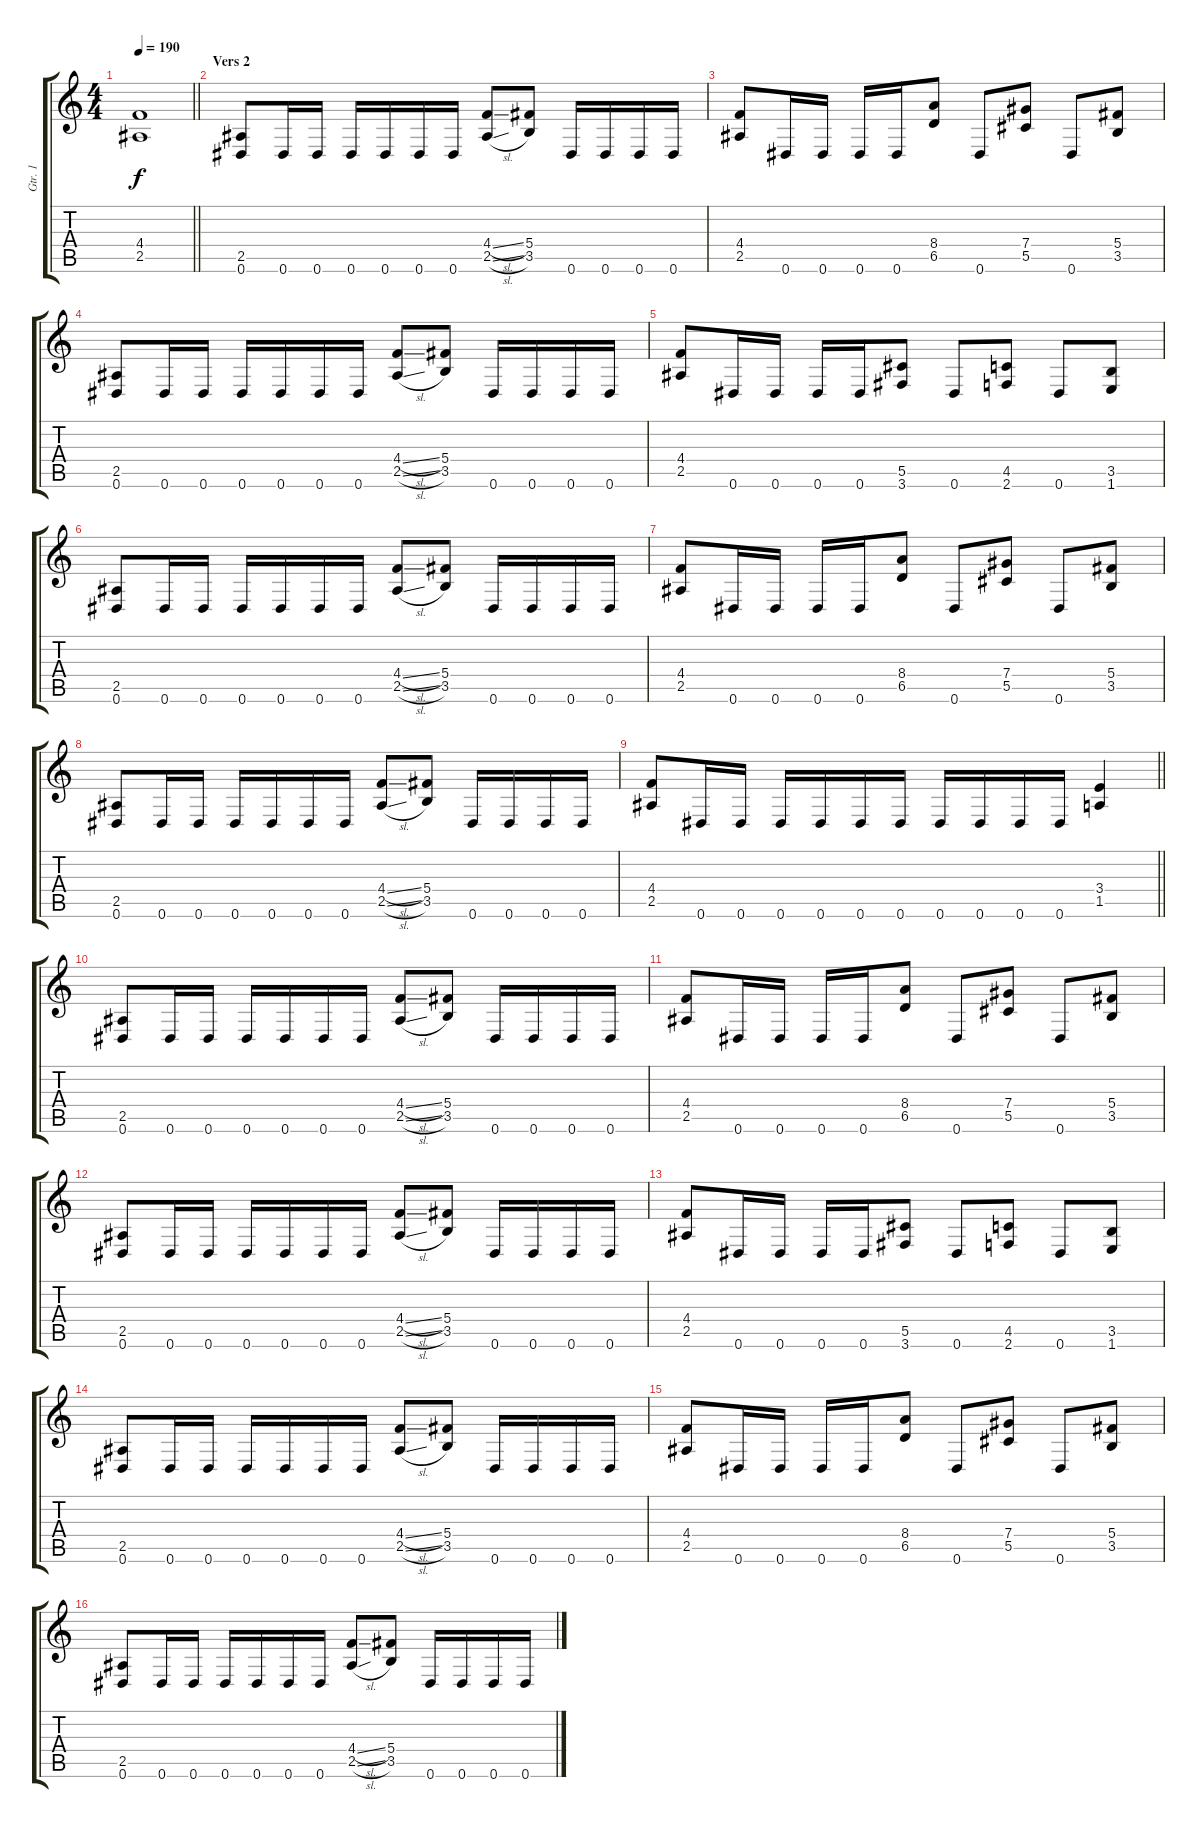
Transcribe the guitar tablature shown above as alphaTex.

\track ("Gtr. 1" "Gtr. 1") {instrument distortionguitar}
\staff {score tabs}
\tuning (Eb4 Bb3 Gb3 Db3 Ab2 Eb2) {hide}
\ts (4 4)
\tempo 190
\clef g2
\barLineRight lightlight
\ks c
(4.4 2.5).1{dy f} |
\section ("" "Vers 2")
(2.5 0.6).8 0.6.16 0.6.16 0.6.16 0.6.16 0.6.16 0.6.16 (4.4{sl} 2.5{sl}).8 (5.4 3.5).8 0.6.16 0.6.16 0.6.16 0.6.16 |
(4.4 2.5).8 0.6.16 0.6.16 0.6.16 0.6.16 (8.4 6.5).8 0.6.8 (7.4 5.5).8 0.6.8 (5.4 3.5).8 |
(2.5 0.6).8 0.6.16 0.6.16 0.6.16 0.6.16 0.6.16 0.6.16 (4.4{sl} 2.5{sl}).8 (5.4 3.5).8 0.6.16 0.6.16 0.6.16 0.6.16 |
(4.4 2.5).8 0.6.16 0.6.16 0.6.16 0.6.16 (5.5 3.6).8 0.6.8 (4.5 2.6).8 0.6.8 (3.5 1.6).8 |
(2.5 0.6).8 0.6.16 0.6.16 0.6.16 0.6.16 0.6.16 0.6.16 (4.4{sl} 2.5{sl}).8 (5.4 3.5).8 0.6.16 0.6.16 0.6.16 0.6.16 |
(4.4 2.5).8 0.6.16 0.6.16 0.6.16 0.6.16 (8.4 6.5).8 0.6.8 (7.4 5.5).8 0.6.8 (5.4 3.5).8 |
(2.5 0.6).8 0.6.16 0.6.16 0.6.16 0.6.16 0.6.16 0.6.16 (4.4{sl} 2.5{sl}).8 (5.4 3.5).8 0.6.16 0.6.16 0.6.16 0.6.16 |
\barLineRight lightlight
(4.4 2.5).8 0.6.16 0.6.16 0.6.16 0.6.16 0.6.16 0.6.16 0.6.16 0.6.16 0.6.16 0.6.16 (3.4 1.5).4 |
(2.5 0.6).8 0.6.16 0.6.16 0.6.16 0.6.16 0.6.16 0.6.16 (4.4{sl} 2.5{sl}).8 (5.4 3.5).8 0.6.16 0.6.16 0.6.16 0.6.16 |
(4.4 2.5).8 0.6.16 0.6.16 0.6.16 0.6.16 (8.4 6.5).8 0.6.8 (7.4 5.5).8 0.6.8 (5.4 3.5).8 |
(2.5 0.6).8 0.6.16 0.6.16 0.6.16 0.6.16 0.6.16 0.6.16 (4.4{sl} 2.5{sl}).8 (5.4 3.5).8 0.6.16 0.6.16 0.6.16 0.6.16 |
(4.4 2.5).8 0.6.16 0.6.16 0.6.16 0.6.16 (5.5 3.6).8 0.6.8 (4.5 2.6).8 0.6.8 (3.5 1.6).8 |
(2.5 0.6).8 0.6.16 0.6.16 0.6.16 0.6.16 0.6.16 0.6.16 (4.4{sl} 2.5{sl}).8 (5.4 3.5).8 0.6.16 0.6.16 0.6.16 0.6.16 |
(4.4 2.5).8 0.6.16 0.6.16 0.6.16 0.6.16 (8.4 6.5).8 0.6.8 (7.4 5.5).8 0.6.8 (5.4 3.5).8 |
(2.5 0.6).8 0.6.16 0.6.16 0.6.16 0.6.16 0.6.16 0.6.16 (4.4{sl} 2.5{sl}).8 (5.4 3.5).8 0.6.16 0.6.16 0.6.16 0.6.16
